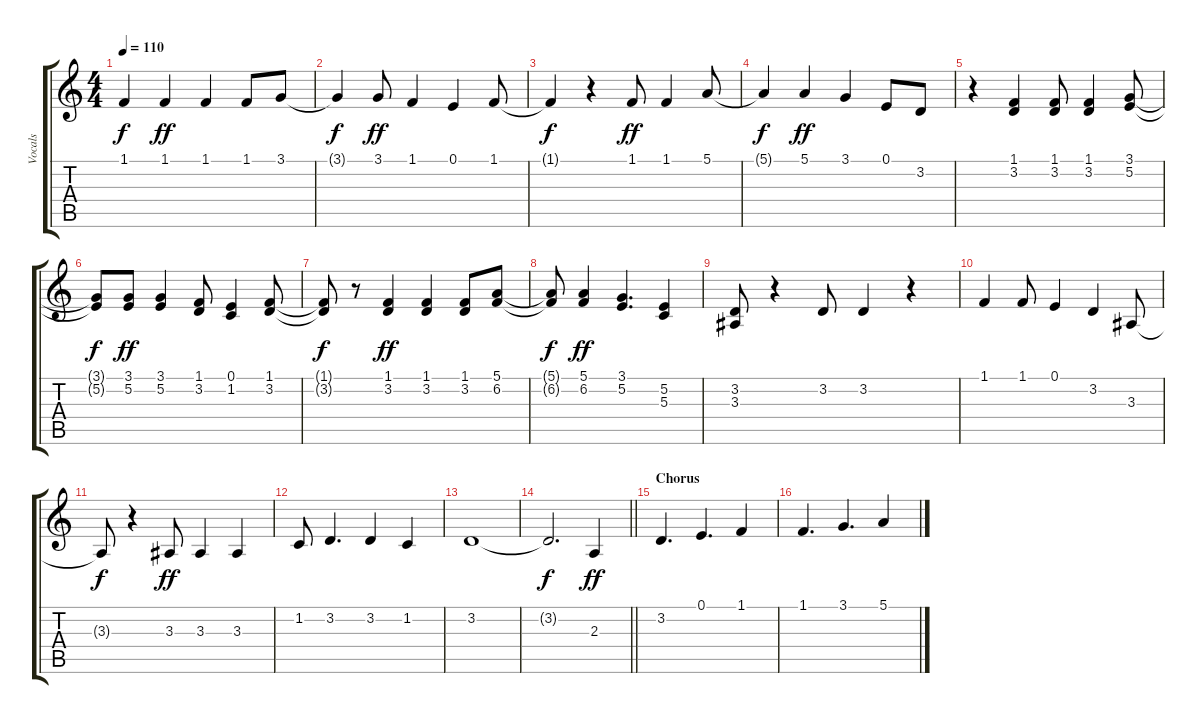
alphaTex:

\track ("Vocals" "Vocals") {instrument piccolo}
\staff {score tabs}
\tuning (E4 B3 G3 D3 A2 E2) {hide}
\ts (4 4)
\tempo 110
\clef g2
\ks c
1.1{t}.4{dy f} 1.1.4{dy ff} 1.1.4 1.1.8 3.1.8 |
3.1{t}.4{dy f} 3.1.8{dy ff} 1.1.4 0.1.4 1.1.8 |
1.1{t}.4{dy f} r.4 1.1.8{dy ff} 1.1.4 5.1.8 |
5.1{t}.4{dy f} 5.1.4{dy ff} 3.1.4 0.1.8 3.2.8 |
r.4 (1.1 3.2).4 (1.1 3.2).8 (1.1 3.2).4 (3.1 5.2).8 |
(3.1{t} 5.2{t}).8{dy f} (3.1 5.2).8{dy ff} (3.1 5.2).4 (1.1 3.2).8 (0.1 1.2).4 (1.1 3.2).8 |
(1.1{t} 3.2{t}).8{dy f} r.8 (1.1 3.2).4{dy ff} (1.1 3.2).4 (1.1 3.2).8 (5.1 6.2).8 |
(5.1{t} 6.2{t}).8{dy f} (5.1 6.2).4{dy ff} (3.1 5.2).4{d} (5.2 5.3).4 |
(3.2 3.3).8 r.4 3.2.8 3.2.4 r.4 |
1.1.4 1.1.8 0.1.4 3.2.4 3.3.8 |
3.3{t}.8{dy f} r.4 3.3.8{dy ff} 3.3.4 3.3.4 |
1.2.8 3.2.4{d} 3.2.4 1.2.4 |
3.2.1 |
\barLineRight lightlight
3.2{t}.2{d dy f} 2.3.4{dy ff} |
\section ("" "Chorus")
3.2.4{d} 0.1.4{d} 1.1.4 |
1.1.4{d} 3.1.4{d} 5.1.4
